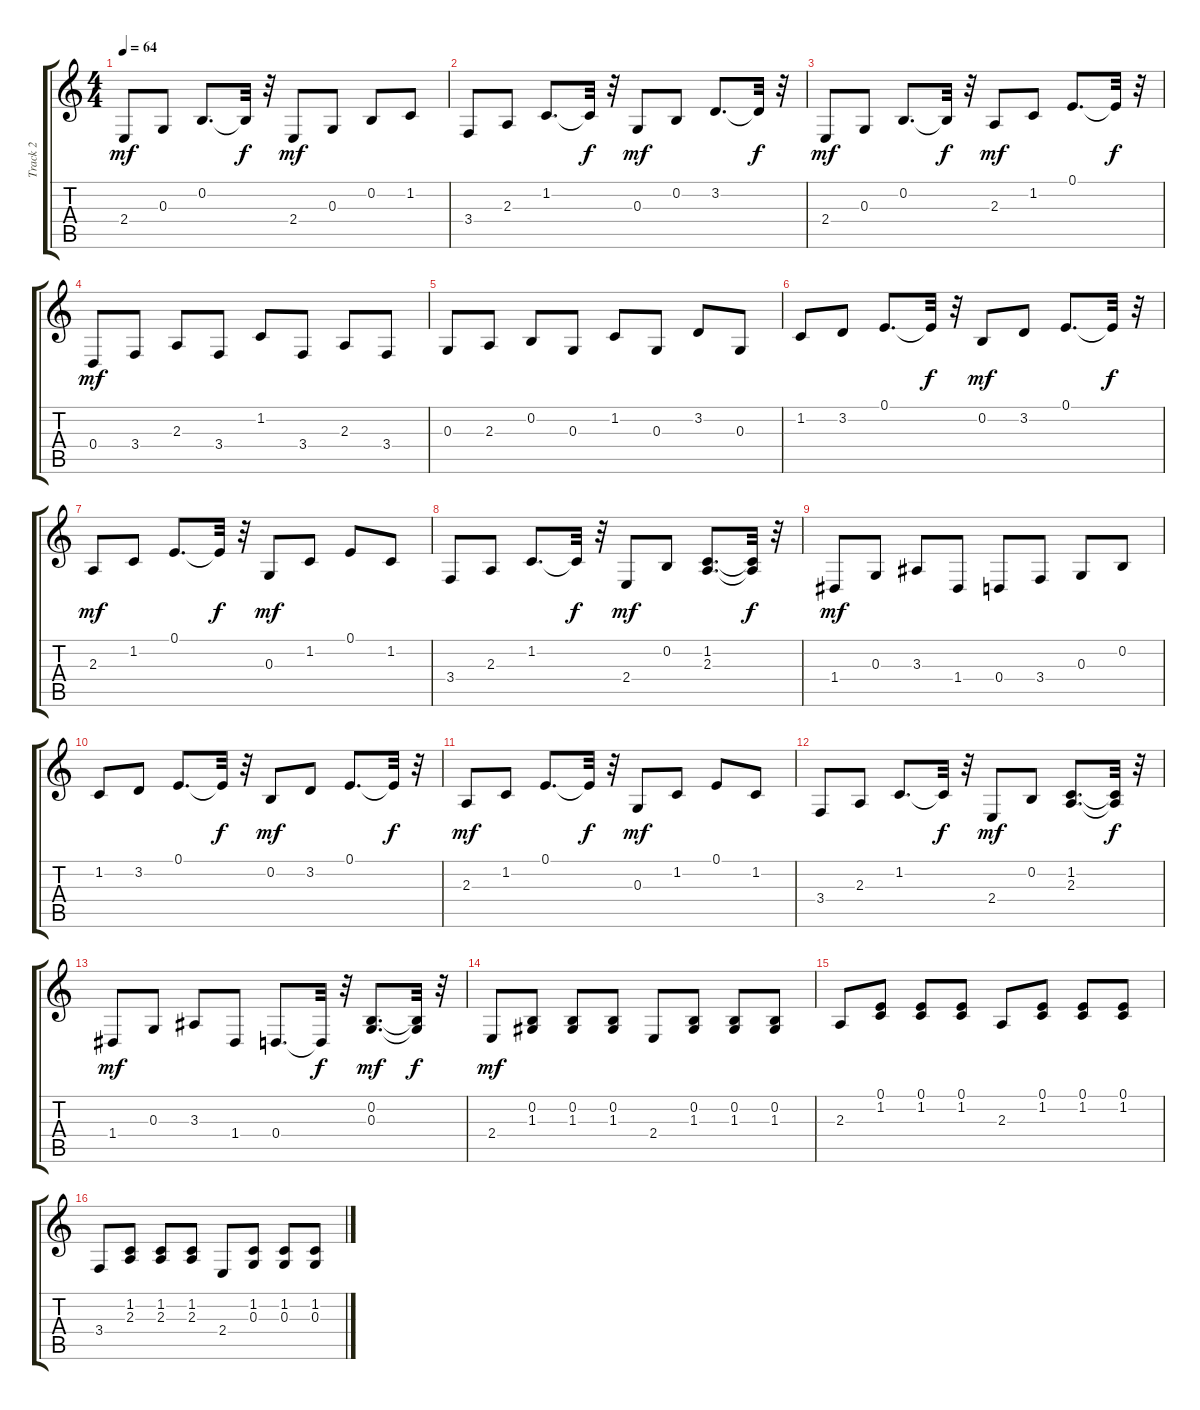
\track ("Track 2" "Track 2") {instrument acousticgrandpiano}
\staff {score tabs}
\tuning (E4 B3 G3 D3 A2 E2) {hide}
\ts (4 4)
\tempo 64
\clef g2
\ks c
2.4.8{dy mf} 0.3.8 0.2.8{d} 0.2{t}.32{dy f} r.32 2.4.8{dy mf} 0.3.8 0.2.8 1.2.8 |
3.4.8 2.3.8 1.2.8{d} 1.2{t}.32{dy f} r.32 0.3.8{dy mf} 0.2.8 3.2.8{d} 3.2{t}.32{dy f} r.32 |
2.4.8{dy mf} 0.3.8 0.2.8{d} 0.2{t}.32{dy f} r.32 2.3.8{dy mf} 1.2.8 0.1.8{d} 0.1{t}.32{dy f} r.32 |
0.4.8{dy mf} 3.4.8 2.3.8 3.4.8 1.2.8 3.4.8 2.3.8 3.4.8 |
0.3.8 2.3.8 0.2.8 0.3.8 1.2.8 0.3.8 3.2.8 0.3.8 |
1.2.8 3.2.8 0.1.8{d} 0.1{t}.32{dy f} r.32 0.2.8{dy mf} 3.2.8 0.1.8{d} 0.1{t}.32{dy f} r.32 |
2.3.8{dy mf} 1.2.8 0.1.8{d} 0.1{t}.32{dy f} r.32 0.3.8{dy mf} 1.2.8 0.1.8 1.2.8 |
3.4.8 2.3.8 1.2.8{d} 1.2{t}.32{dy f} r.32 2.4.8{dy mf} 0.2.8 (1.2 2.3).8{d} (1.2{t} 2.3{t}).32{dy f} r.32 |
1.4.8{dy mf} 0.3.8 3.3.8 1.4.8 0.4.8 3.4.8 0.3.8 0.2.8 |
1.2.8 3.2.8 0.1.8{d} 0.1{t}.32{dy f} r.32 0.2.8{dy mf} 3.2.8 0.1.8{d} 0.1{t}.32{dy f} r.32 |
2.3.8{dy mf} 1.2.8 0.1.8{d} 0.1{t}.32{dy f} r.32 0.3.8{dy mf} 1.2.8 0.1.8 1.2.8 |
3.4.8 2.3.8 1.2.8{d} 1.2{t}.32{dy f} r.32 2.4.8{dy mf} 0.2.8 (1.2 2.3).8{d} (1.2{t} 2.3{t}).32{dy f} r.32 |
1.4.8{dy mf} 0.3.8 3.3.8 1.4.8 0.4.8{d} 0.4{t}.32{dy f} r.32 (0.2 0.3).8{d dy mf} (0.2{t} 0.3{t}).32{dy f} r.32 |
2.4.8{dy mf} (0.2 1.3).8 (0.2 1.3).8 (0.2 1.3).8 2.4.8 (0.2 1.3).8 (0.2 1.3).8 (0.2 1.3).8 |
2.3.8 (0.1 1.2).8 (0.1 1.2).8 (0.1 1.2).8 2.3.8 (0.1 1.2).8 (0.1 1.2).8 (0.1 1.2).8 |
3.4.8 (1.2 2.3).8 (1.2 2.3).8 (1.2 2.3).8 2.4.8 (1.2 0.3).8 (1.2 0.3).8 (1.2 0.3).8
